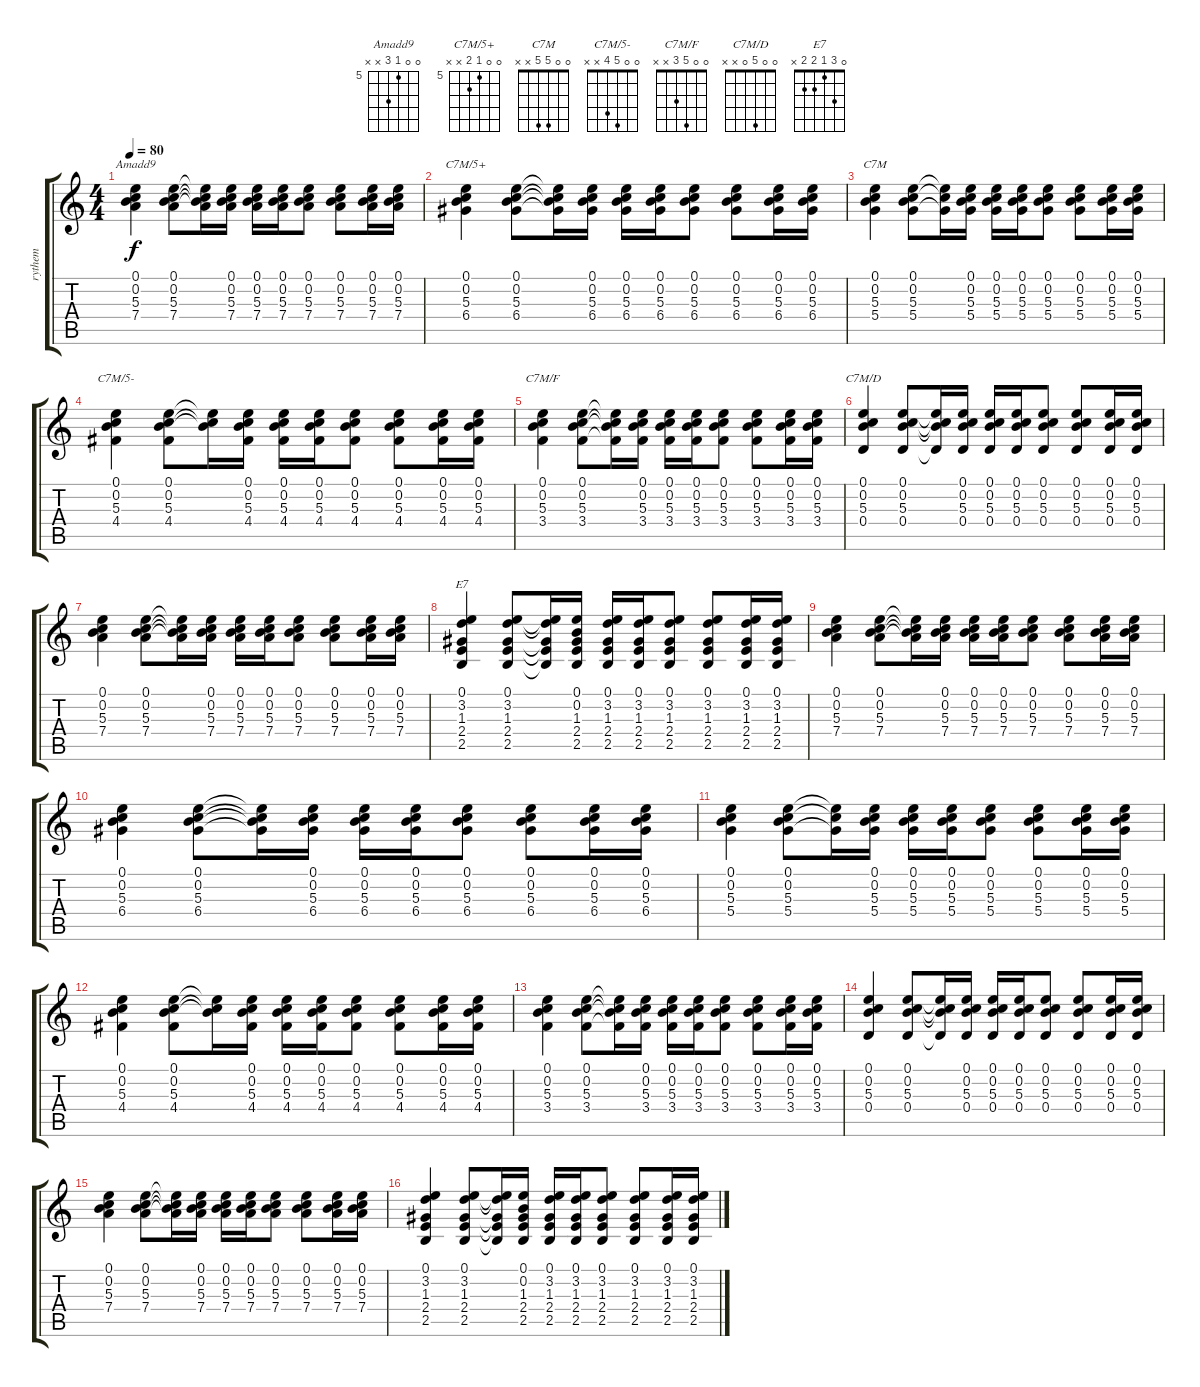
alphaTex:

\track ("rythem" "rythem") {instrument acousticguitarsteel}
\staff {score tabs}
\tuning (E4 B3 G3 D3 A2 E2) {hide}
\chord ("Amadd9" 0 0 5 7 x x) {firstfret 5}
\chord ("C7M/5+" 0 0 5 6 x x) {firstfret 5}
\chord ("C7M" 0 0 5 5 x x)
\chord ("C7M/5-" 0 0 5 4 x x)
\chord ("C7M/F" 0 0 5 3 x x)
\chord ("C7M/D" 0 0 5 0 x x)
\chord ("E7" 0 3 1 2 2 x)
\ts (4 4)
\tempo 80
\clef g2
\ks c
(0.1 0.2 5.3 7.4).4{ch "Amadd9" dy f instrument acousticguitarsteel} (0.1 0.2 5.3 7.4).8 (0.1{t} 0.2{t} 5.3{t} 7.4{t}).16 (0.1 0.2 5.3 7.4).16 (0.1 0.2 5.3 7.4).16 (0.1 0.2 5.3 7.4).16 (0.1 0.2 5.3 7.4).8 (0.1 0.2 5.3 7.4).8 (0.1 0.2 5.3 7.4).16 (0.1 0.2 5.3 7.4).16 |
(0.1 0.2 5.3 6.4).4{ch "C7M/5+"} (0.1 0.2 5.3 6.4).8 (0.1{t} 0.2{t} 5.3{t} 6.4{t}).16 (0.1 0.2 5.3 6.4).16 (0.1 0.2 5.3 6.4).16 (0.1 0.2 5.3 6.4).16 (0.1 0.2 5.3 6.4).8 (0.1 0.2 5.3 6.4).8 (0.1 0.2 5.3 6.4).16 (0.1 0.2 5.3 6.4).16 |
(0.1 0.2 5.3 5.4).4{ch "C7M"} (0.1 0.2 5.3 5.4).8 (0.1{t} 5.3{t} 5.4{t}).16 (0.1 0.2 5.3 5.4).16 (0.1 0.2 5.3 5.4).16 (0.1 0.2 5.3 5.4).16 (0.1 0.2 5.3 5.4).8 (0.1 0.2 5.3 5.4).8 (0.1 0.2 5.3 5.4).16 (0.1 0.2 5.3 5.4).16 |
(0.1 0.2 5.3 4.4).4{ch "C7M/5-"} (0.1 0.2 5.3 4.4).8 (0.1{t} 0.2{t} 5.3{t}).16 (0.1 0.2 5.3 4.4).16 (0.1 0.2 5.3 4.4).16 (0.1 0.2 5.3 4.4).16 (0.1 0.2 5.3 4.4).8 (0.1 0.2 5.3 4.4).8 (0.1 0.2 5.3 4.4).16 (0.1 0.2 5.3 4.4).16 |
(0.1 0.2 5.3 3.4).4{ch "C7M/F"} (0.1 0.2 5.3 3.4).8 (0.1{t} 0.2{t} 5.3{t} 3.4{t}).16 (0.1 0.2 5.3 3.4).16 (0.1 0.2 5.3 3.4).16 (0.1 0.2 5.3 3.4).16 (0.1 0.2 5.3 3.4).8 (0.1 0.2 5.3 3.4).8 (0.1 0.2 5.3 3.4).16 (0.1 0.2 5.3 3.4).16 |
(0.1 0.2 5.3 0.4).4{ch "C7M/D"} (0.1 0.2 5.3 0.4).8 (0.1{t} 0.2{t} 5.3{t} 0.4{t}).16 (0.1 0.2 5.3 0.4).16 (0.1 0.2 5.3 0.4).16 (0.1 0.2 5.3 0.4).16 (0.1 0.2 5.3 0.4).8 (0.1 0.2 5.3 0.4).8 (0.1 0.2 5.3 0.4).16 (0.1 0.2 5.3 0.4).16 |
(0.1 0.2 5.3 7.4).4 (0.1 0.2 5.3 7.4).8 (0.1{t} 0.2{t} 5.3{t} 7.4{t}).16 (0.1 0.2 5.3 7.4).16 (0.1 0.2 5.3 7.4).16 (0.1 0.2 5.3 7.4).16 (0.1 0.2 5.3 7.4).8 (0.1 0.2 5.3 7.4).8 (0.1 0.2 5.3 7.4).16 (0.1 0.2 5.3 7.4).16 |
(0.1 3.2 1.3 2.4 2.5).4{ch "E7"} (0.1 3.2 1.3 2.4 2.5).8 (0.1{t} 3.2{t} 1.3{t} 2.4{t} 2.5{t}).16 (0.1 0.2 1.3 2.4 2.5).16 (0.1 3.2 1.3 2.4 2.5).16 (0.1 3.2 1.3 2.4 2.5).16 (0.1 3.2 1.3 2.4 2.5).8 (0.1 3.2 1.3 2.4 2.5).8 (0.1 3.2 1.3 2.4 2.5).16 (0.1 3.2 1.3 2.4 2.5).16 |
(0.1 0.2 5.3 7.4).4 (0.1 0.2 5.3 7.4).8 (0.1{t} 0.2{t} 5.3{t} 7.4{t}).16 (0.1 0.2 5.3 7.4).16 (0.1 0.2 5.3 7.4).16 (0.1 0.2 5.3 7.4).16 (0.1 0.2 5.3 7.4).8 (0.1 0.2 5.3 7.4).8 (0.1 0.2 5.3 7.4).16 (0.1 0.2 5.3 7.4).16 |
(0.1 0.2 5.3 6.4).4 (0.1 0.2 5.3 6.4).8 (0.1{t} 0.2{t} 5.3{t} 6.4{t}).16 (0.1 0.2 5.3 6.4).16 (0.1 0.2 5.3 6.4).16 (0.1 0.2 5.3 6.4).16 (0.1 0.2 5.3 6.4).8 (0.1 0.2 5.3 6.4).8 (0.1 0.2 5.3 6.4).16 (0.1 0.2 5.3 6.4).16 |
(0.1 0.2 5.3 5.4).4 (0.1 0.2 5.3 5.4).8 (0.1{t} 5.3{t} 5.4{t}).16 (0.1 0.2 5.3 5.4).16 (0.1 0.2 5.3 5.4).16 (0.1 0.2 5.3 5.4).16 (0.1 0.2 5.3 5.4).8 (0.1 0.2 5.3 5.4).8 (0.1 0.2 5.3 5.4).16 (0.1 0.2 5.3 5.4).16 |
(0.1 0.2 5.3 4.4).4 (0.1 0.2 5.3 4.4).8 (0.1{t} 0.2{t} 5.3{t}).16 (0.1 0.2 5.3 4.4).16 (0.1 0.2 5.3 4.4).16 (0.1 0.2 5.3 4.4).16 (0.1 0.2 5.3 4.4).8 (0.1 0.2 5.3 4.4).8 (0.1 0.2 5.3 4.4).16 (0.1 0.2 5.3 4.4).16 |
(0.1 0.2 5.3 3.4).4 (0.1 0.2 5.3 3.4).8 (0.1{t} 0.2{t} 5.3{t} 3.4{t}).16 (0.1 0.2 5.3 3.4).16 (0.1 0.2 5.3 3.4).16 (0.1 0.2 5.3 3.4).16 (0.1 0.2 5.3 3.4).8 (0.1 0.2 5.3 3.4).8 (0.1 0.2 5.3 3.4).16 (0.1 0.2 5.3 3.4).16 |
(0.1 0.2 5.3 0.4).4 (0.1 0.2 5.3 0.4).8 (0.1{t} 0.2{t} 5.3{t} 0.4{t}).16 (0.1 0.2 5.3 0.4).16 (0.1 0.2 5.3 0.4).16 (0.1 0.2 5.3 0.4).16 (0.1 0.2 5.3 0.4).8 (0.1 0.2 5.3 0.4).8 (0.1 0.2 5.3 0.4).16 (0.1 0.2 5.3 0.4).16 |
(0.1 0.2 5.3 7.4).4 (0.1 0.2 5.3 7.4).8 (0.1{t} 0.2{t} 5.3{t} 7.4{t}).16 (0.1 0.2 5.3 7.4).16 (0.1 0.2 5.3 7.4).16 (0.1 0.2 5.3 7.4).16 (0.1 0.2 5.3 7.4).8 (0.1 0.2 5.3 7.4).8 (0.1 0.2 5.3 7.4).16 (0.1 0.2 5.3 7.4).16 |
(0.1 3.2 1.3 2.4 2.5).4 (0.1 3.2 1.3 2.4 2.5).8 (0.1{t} 3.2{t} 1.3{t} 2.4{t} 2.5{t}).16 (0.1 0.2 1.3 2.4 2.5).16 (0.1 3.2 1.3 2.4 2.5).16 (0.1 3.2 1.3 2.4 2.5).16 (0.1 3.2 1.3 2.4 2.5).8 (0.1 3.2 1.3 2.4 2.5).8 (0.1 3.2 1.3 2.4 2.5).16 (0.1 3.2 1.3 2.4 2.5).16
